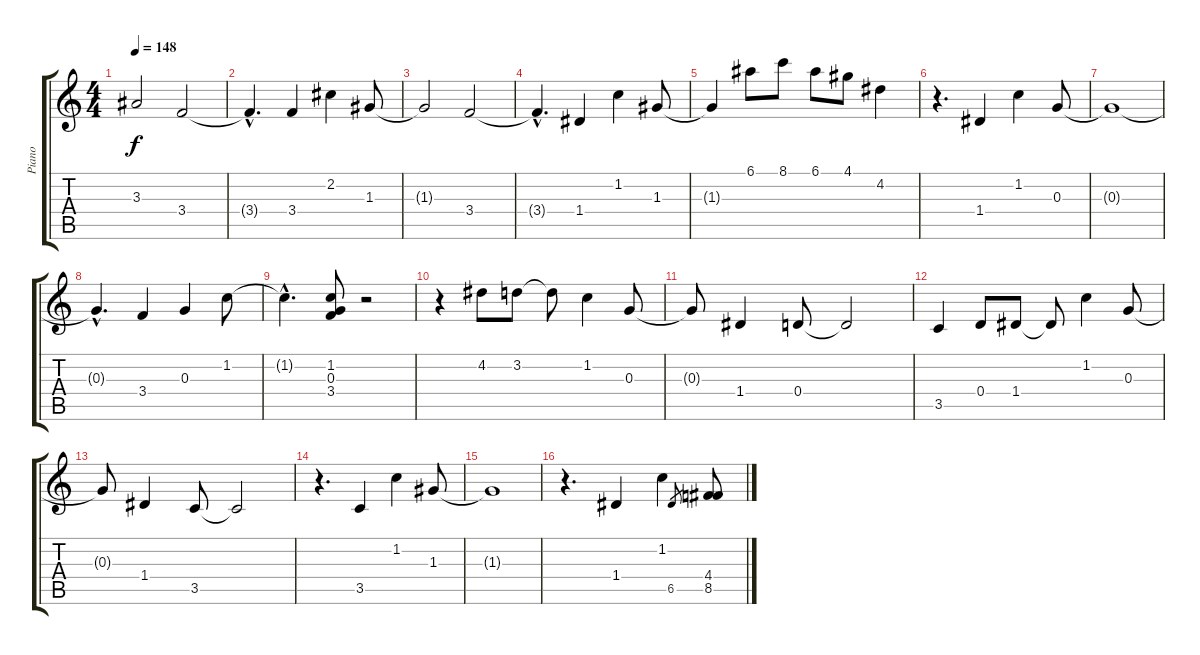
\track ("Piano" "Piano") {instrument electricpiano2}
\staff {score tabs}
\tuning (E5 B4 G4 D4 A3 E3) {hide}
\ts (4 4)
\tempo 148
\clef g2
\ks c
3.3{t}.2{dy f} 3.4.2 |
3.4{hac t}.4{d} 3.4.4 2.2.4 1.3.8 |
1.3{t}.2 3.4.2 |
3.4{hac t}.4{d} 1.4.4 1.2.4 1.3.8 |
1.3{t}.4 6.1.8 8.1.8 6.1.8 4.1.8 4.2.4 |
r.4{d} 1.4.4 1.2.4 0.3.8 |
0.3{t}.1 |
0.3{hac t}.4{d} 3.4.4 0.3.4 1.2.8 |
1.2{hac t}.4{d} (1.2 0.3 3.4).8 r.2 |
r.4 4.2.8 3.2.8 3.2{t}.8 1.2.4 0.3.8 |
0.3{t}.8 1.4.4 0.4.8 0.4{t}.2 |
3.5.4 0.4.8 1.4.8 1.4{t}.8 1.2.4 0.3.8 |
0.3{t}.8 1.4.4 3.5.8 3.5{t}.2 |
r.4{d} 3.5.4 1.2.4 1.3.8 |
1.3{t}.1 |
r.4{d} 1.4.4 1.2.4 6.5.8{gr} (4.4 8.5).8
